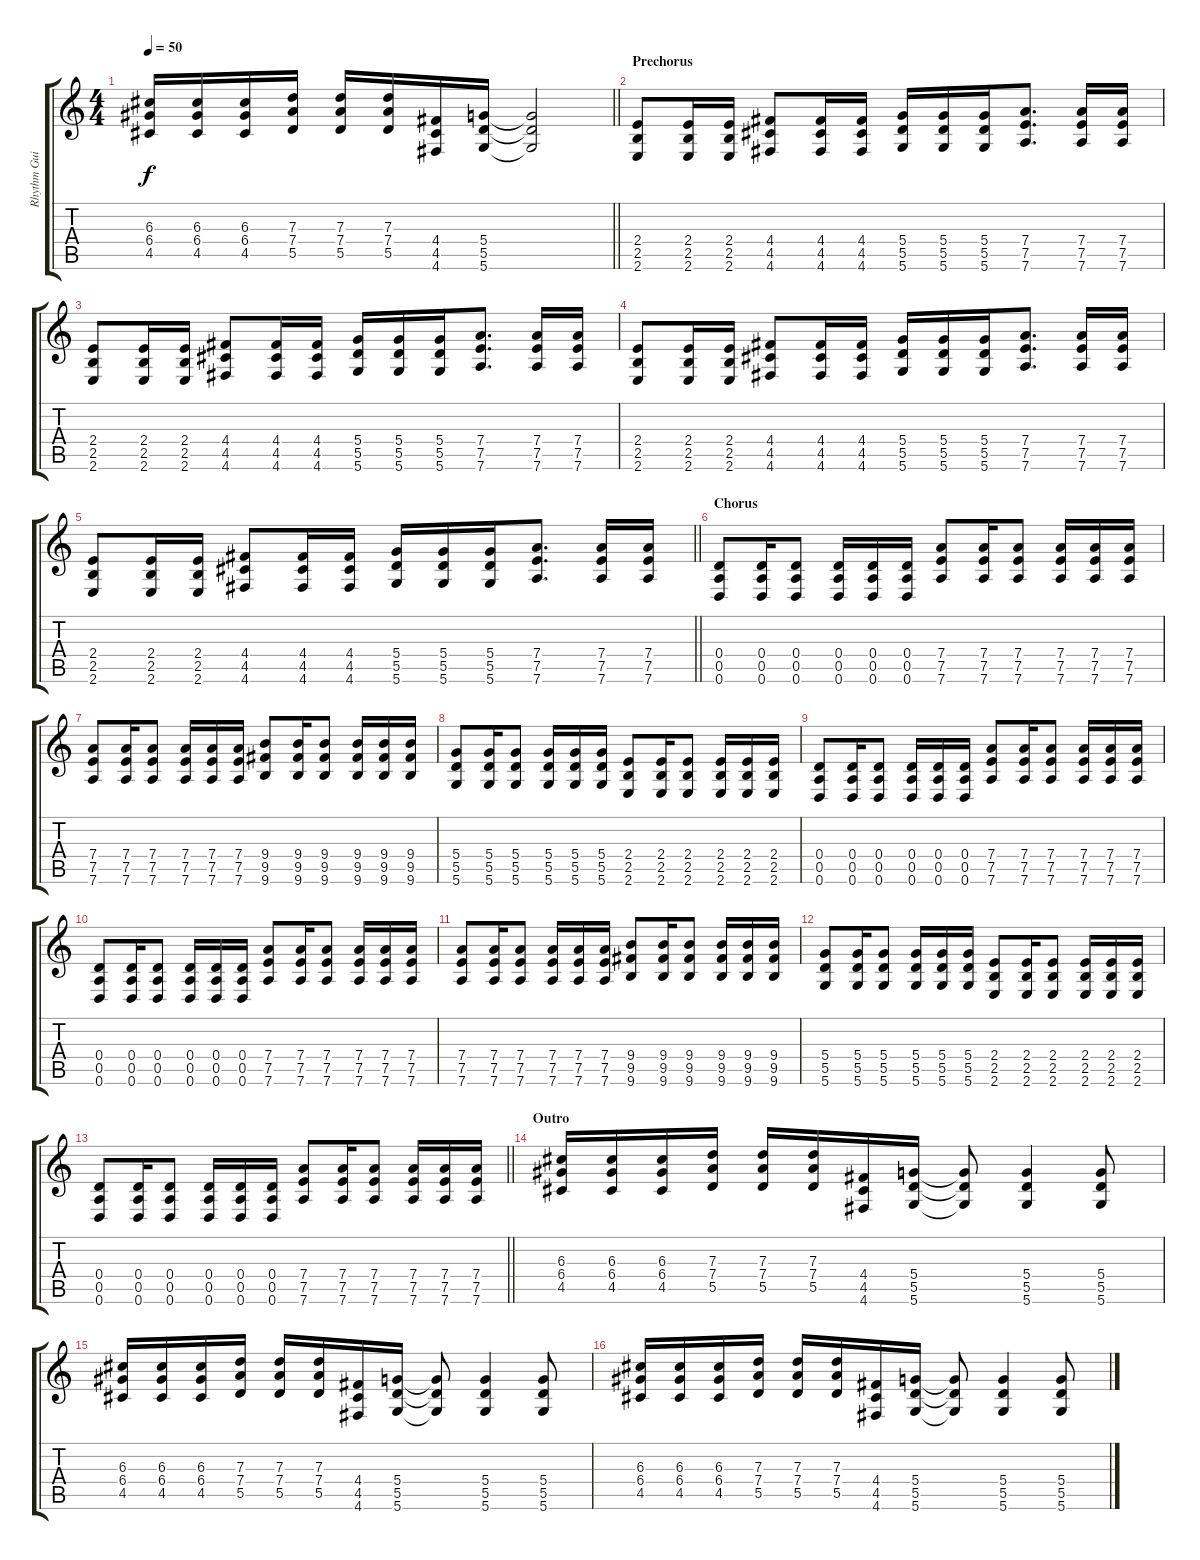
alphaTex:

\track ("Rhythm Guitar" "Rhythm Gui") {instrument electricguitarjazz}
\staff {score tabs}
\tuning (E4 B3 G3 D3 A2 D2) {hide}
\ts (4 4)
\tempo 50
\clef g2
\barLineRight lightlight
\ks c
(6.3 6.4 4.5).16{dy f} (6.3 6.4 4.5).16 (6.3 6.4 4.5).16 (7.3 7.4 5.5).16 (7.3 7.4 5.5).16 (7.3 7.4 5.5).16 (4.4 4.5 4.6).16 (5.4 5.5 5.6).16 (5.4{t} 5.5{t} 5.6{t}).2 |
\section ("" "Prechorus")
(2.4 2.5 2.6).8 (2.4 2.5 2.6).16 (2.4 2.5 2.6).16 (4.4 4.5 4.6).8 (4.4 4.5 4.6).16 (4.4 4.5 4.6).16 (5.4 5.5 5.6).16 (5.4 5.5 5.6).16 (5.4 5.5 5.6).16 (7.4 7.5 7.6).8{d} (7.4 7.5 7.6).16 (7.4 7.5 7.6).16 |
(2.4 2.5 2.6).8 (2.4 2.5 2.6).16 (2.4 2.5 2.6).16 (4.4 4.5 4.6).8 (4.4 4.5 4.6).16 (4.4 4.5 4.6).16 (5.4 5.5 5.6).16 (5.4 5.5 5.6).16 (5.4 5.5 5.6).16 (7.4 7.5 7.6).8{d} (7.4 7.5 7.6).16 (7.4 7.5 7.6).16 |
(2.4 2.5 2.6).8 (2.4 2.5 2.6).16 (2.4 2.5 2.6).16 (4.4 4.5 4.6).8 (4.4 4.5 4.6).16 (4.4 4.5 4.6).16 (5.4 5.5 5.6).16 (5.4 5.5 5.6).16 (5.4 5.5 5.6).16 (7.4 7.5 7.6).8{d} (7.4 7.5 7.6).16 (7.4 7.5 7.6).16 |
\barLineRight lightlight
(2.4 2.5 2.6).8 (2.4 2.5 2.6).16 (2.4 2.5 2.6).16 (4.4 4.5 4.6).8 (4.4 4.5 4.6).16 (4.4 4.5 4.6).16 (5.4 5.5 5.6).16 (5.4 5.5 5.6).16 (5.4 5.5 5.6).16 (7.4 7.5 7.6).8{d} (7.4 7.5 7.6).16 (7.4 7.5 7.6).16 |
\section ("" "Chorus")
(0.4 0.5 0.6).8 (0.4 0.5 0.6).16 (0.4 0.5 0.6).8 (0.4 0.5 0.6).16 (0.4 0.5 0.6).16 (0.4 0.5 0.6).16 (7.4 7.5 7.6).8 (7.4 7.5 7.6).16 (7.4 7.5 7.6).8 (7.4 7.5 7.6).16 (7.4 7.5 7.6).16 (7.4 7.5 7.6).16 |
(7.4 7.5 7.6).8 (7.4 7.5 7.6).16 (7.4 7.5 7.6).8 (7.4 7.5 7.6).16 (7.4 7.5 7.6).16 (7.4 7.5 7.6).16 (9.4 9.5 9.6).8 (9.4 9.5 9.6).16 (9.4 9.5 9.6).8 (9.4 9.5 9.6).16 (9.4 9.5 9.6).16 (9.4 9.5 9.6).16 |
(5.4 5.5 5.6).8 (5.4 5.5 5.6).16 (5.4 5.5 5.6).8 (5.4 5.5 5.6).16 (5.4 5.5 5.6).16 (5.4 5.5 5.6).16 (2.4 2.5 2.6).8 (2.4 2.5 2.6).16 (2.4 2.5 2.6).8 (2.4 2.5 2.6).16 (2.4 2.5 2.6).16 (2.4 2.5 2.6).16 |
(0.4 0.5 0.6).8 (0.4 0.5 0.6).16 (0.4 0.5 0.6).8 (0.4 0.5 0.6).16 (0.4 0.5 0.6).16 (0.4 0.5 0.6).16 (7.4 7.5 7.6).8 (7.4 7.5 7.6).16 (7.4 7.5 7.6).8 (7.4 7.5 7.6).16 (7.4 7.5 7.6).16 (7.4 7.5 7.6).16 |
(0.4 0.5 0.6).8 (0.4 0.5 0.6).16 (0.4 0.5 0.6).8 (0.4 0.5 0.6).16 (0.4 0.5 0.6).16 (0.4 0.5 0.6).16 (7.4 7.5 7.6).8 (7.4 7.5 7.6).16 (7.4 7.5 7.6).8 (7.4 7.5 7.6).16 (7.4 7.5 7.6).16 (7.4 7.5 7.6).16 |
(7.4 7.5 7.6).8 (7.4 7.5 7.6).16 (7.4 7.5 7.6).8 (7.4 7.5 7.6).16 (7.4 7.5 7.6).16 (7.4 7.5 7.6).16 (9.4 9.5 9.6).8 (9.4 9.5 9.6).16 (9.4 9.5 9.6).8 (9.4 9.5 9.6).16 (9.4 9.5 9.6).16 (9.4 9.5 9.6).16 |
(5.4 5.5 5.6).8 (5.4 5.5 5.6).16 (5.4 5.5 5.6).8 (5.4 5.5 5.6).16 (5.4 5.5 5.6).16 (5.4 5.5 5.6).16 (2.4 2.5 2.6).8 (2.4 2.5 2.6).16 (2.4 2.5 2.6).8 (2.4 2.5 2.6).16 (2.4 2.5 2.6).16 (2.4 2.5 2.6).16 |
\barLineRight lightlight
(0.4 0.5 0.6).8 (0.4 0.5 0.6).16 (0.4 0.5 0.6).8 (0.4 0.5 0.6).16 (0.4 0.5 0.6).16 (0.4 0.5 0.6).16 (7.4 7.5 7.6).8 (7.4 7.5 7.6).16 (7.4 7.5 7.6).8 (7.4 7.5 7.6).16 (7.4 7.5 7.6).16 (7.4 7.5 7.6).16 |
\section ("" "Outro")
(6.3 6.4 4.5).16 (6.3 6.4 4.5).16 (6.3 6.4 4.5).16 (7.3 7.4 5.5).16 (7.3 7.4 5.5).16 (7.3 7.4 5.5).16 (4.4 4.5 4.6).16 (5.4 5.5 5.6).16 (5.4{t} 5.5{t} 5.6{t}).8 (5.4 5.5 5.6).4 (5.4 5.5 5.6).8 |
(6.3 6.4 4.5).16 (6.3 6.4 4.5).16 (6.3 6.4 4.5).16 (7.3 7.4 5.5).16 (7.3 7.4 5.5).16 (7.3 7.4 5.5).16 (4.4 4.5 4.6).16 (5.4 5.5 5.6).16 (5.4{t} 5.5{t} 5.6{t}).8 (5.4 5.5 5.6).4 (5.4 5.5 5.6).8 |
(6.3 6.4 4.5).16 (6.3 6.4 4.5).16 (6.3 6.4 4.5).16 (7.3 7.4 5.5).16 (7.3 7.4 5.5).16 (7.3 7.4 5.5).16 (4.4 4.5 4.6).16 (5.4 5.5 5.6).16 (5.4{t} 5.5{t} 5.6{t}).8 (5.4 5.5 5.6).4 (5.4 5.5 5.6).8
